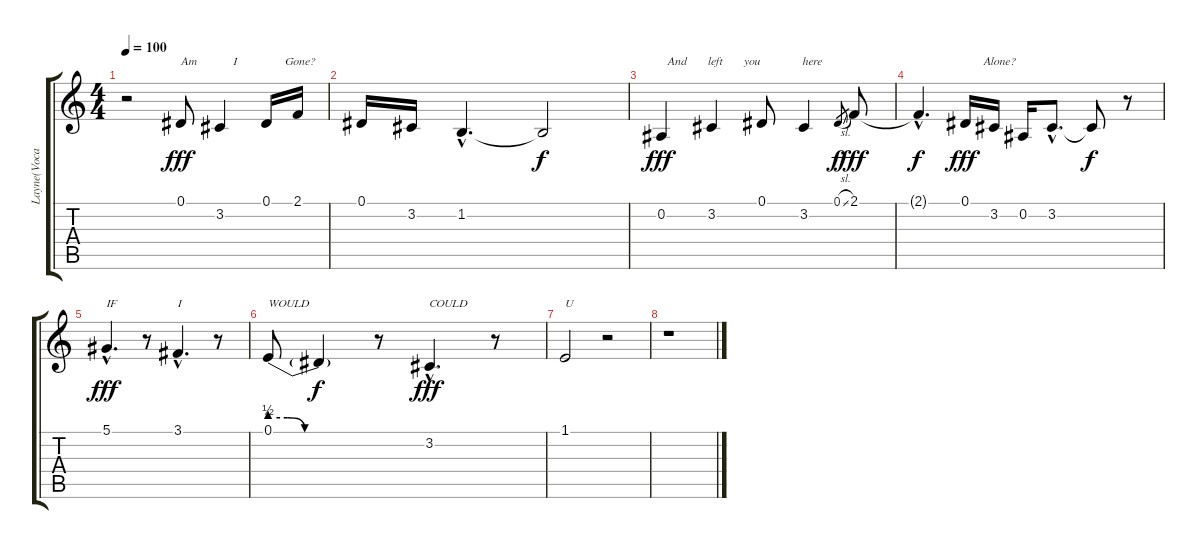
\track ("Layne(Vocals)" "Layne(Voca") {instrument lead6voice}
\staff {score tabs}
\tuning (Eb4 Bb3 Gb3 Db3 Ab2 Eb2) {hide}
\ts (4 4)
\tempo 100
\clef g2
\ks c
r.2{dy f} 0.1.8{txt "Am            I                Gone?" dy fff} 3.2.4 0.1.16 2.1.16 |
0.1.16 3.2.16 1.2{hac}.4{d} 1.2{t}.2{dy f} |
0.2.4{txt "  And       left       you              here " dy fff} 3.2.4 0.1.8 3.2.4 0.1{sl}.8{gr dy f} 2.1.8{dy fff} |
2.1{hac t}.4{d dy f} 0.1.16{txt "      Alone?" dy fff} 3.2.16 0.2.16 3.2{hac}.8{d} 3.2{t}.8{dy f} r.8 |
5.1{hac}.4{d txt "IF " dy fff} r.8 3.1{hac}.4{d txt "I"} r.8 |
0.1{be (custom 0 2 10 2 20 0 40 0 60 0)}.8{txt "WOULD"} 0.1{t}.4{dy f} r.8 3.2{hac}.4{d txt "COULD" dy fff} r.8 |
1.1.2{txt "U"} r.2 |
r.1
